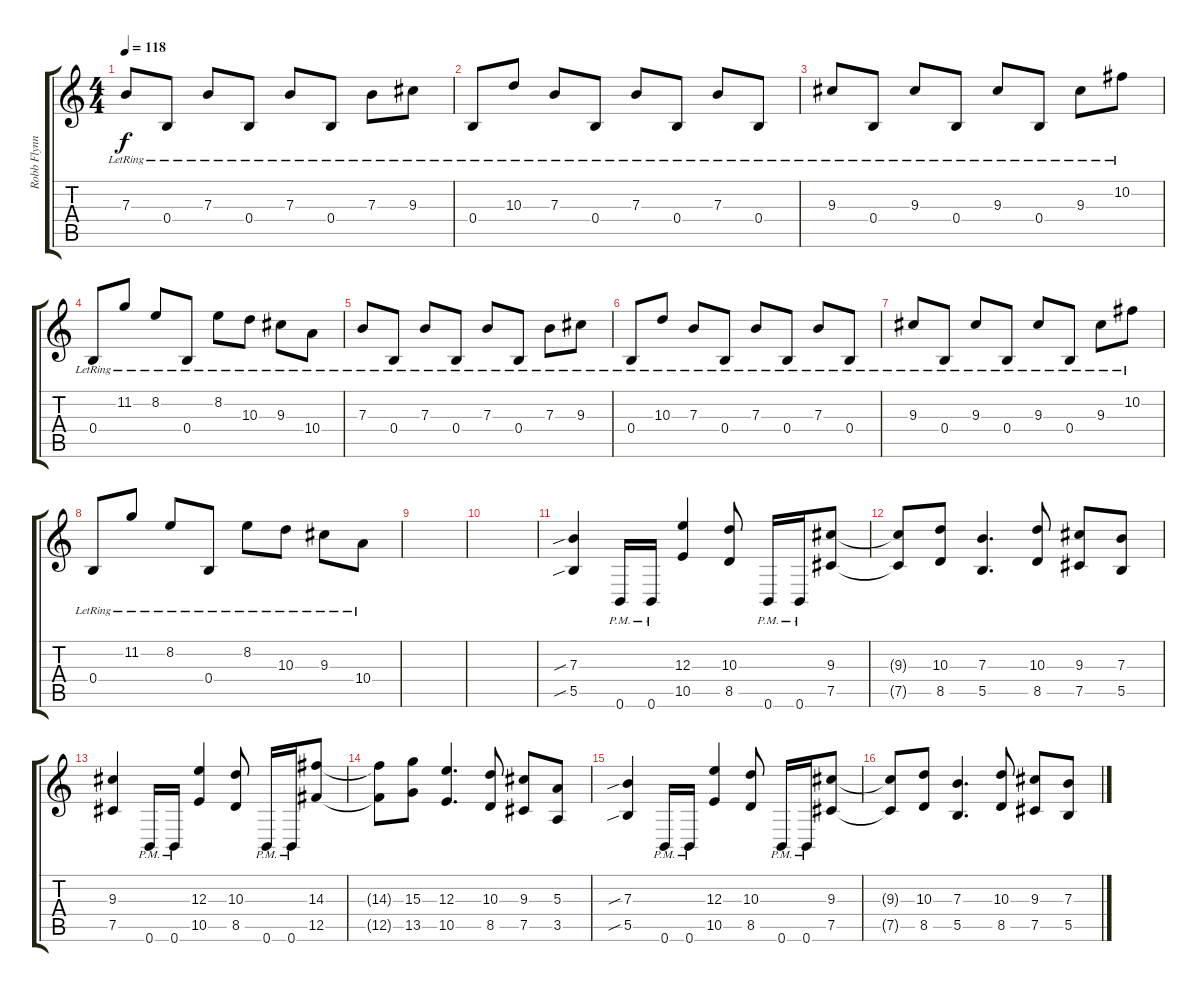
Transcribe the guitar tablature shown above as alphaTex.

\track ("Robb Flynn" "Robb Flynn") {instrument electricguitarclean}
\staff {score tabs}
\tuning (Db4 Ab3 E3 B2 Gb2 B1) {hide}
\ts (4 4)
\tempo 118
\clef g2
\ks c
7.3{lr}.8{dy f} 0.4{lr}.8 7.3{lr}.8 0.4{lr}.8 7.3{lr}.8 0.4{lr}.8 7.3{lr}.8 9.3{lr}.8 |
0.4{lr}.8 10.3{lr}.8 7.3{lr}.8 0.4{lr}.8 7.3{lr}.8 0.4{lr}.8 7.3{lr}.8 0.4{lr}.8 |
9.3{lr}.8 0.4{lr}.8 9.3{lr}.8 0.4{lr}.8 9.3{lr}.8 0.4{lr}.8 9.3{lr}.8 10.2{lr}.8 |
0.4{lr}.8 11.2{lr}.8 8.2{lr}.8 0.4{lr}.8 8.2{lr}.8 10.3{lr}.8 9.3{lr}.8 10.4{lr}.8 |
7.3{lr}.8 0.4{lr}.8 7.3{lr}.8 0.4{lr}.8 7.3{lr}.8 0.4{lr}.8 7.3{lr}.8 9.3{lr}.8 |
0.4{lr}.8 10.3{lr}.8 7.3{lr}.8 0.4{lr}.8 7.3{lr}.8 0.4{lr}.8 7.3{lr}.8 0.4{lr}.8 |
9.3{lr}.8 0.4{lr}.8 9.3{lr}.8 0.4{lr}.8 9.3{lr}.8 0.4{lr}.8 9.3{lr}.8 10.2{lr}.8 |
0.4{lr}.8 11.2{lr}.8 8.2{lr}.8 0.4{lr}.8 8.2{lr}.8 10.3{lr}.8 9.3{lr}.8 10.4{lr}.8 |
|
|
(7.3{sib} 5.5{sib}).4 0.6{pm}.16 0.6{pm}.16 (12.3 10.5).4 (10.3 8.5).8 0.6{pm}.16 0.6{pm}.16 (9.3 7.5).8 |
(9.3{t} 7.5{t}).8 (10.3 8.5).8 (7.3 5.5).4{d} (10.3 8.5).8 (9.3 7.5).8 (7.3 5.5).8 |
(9.3 7.5).4 0.6{pm}.16 0.6{pm}.16 (12.3 10.5).4 (10.3 8.5).8 0.6{pm}.16 0.6{pm}.16 (14.3 12.5).8 |
(14.3{t} 12.5{t}).8 (15.3 13.5).8 (12.3 10.5).4{d} (10.3 8.5).8 (9.3 7.5).8 (5.3 3.5).8 |
(7.3{sib} 5.5{sib}).4{instrument distortionguitar} 0.6{pm}.16 0.6{pm}.16 (12.3 10.5).4 (10.3 8.5).8 0.6{pm}.16 0.6{pm}.16 (9.3 7.5).8 |
(9.3{t} 7.5{t}).8 (10.3 8.5).8 (7.3 5.5).4{d} (10.3 8.5).8 (9.3 7.5).8 (7.3 5.5).8
